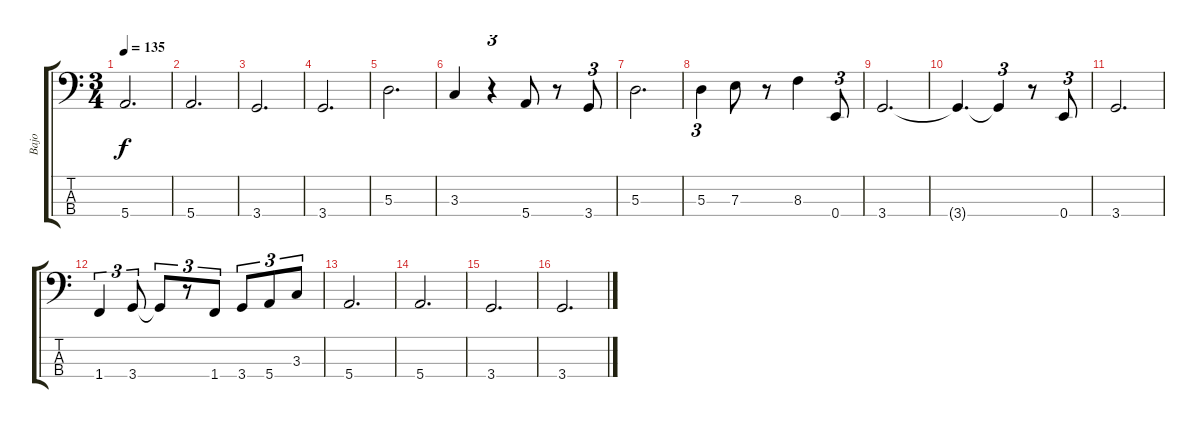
\track ("Bajo" "Bajo") {instrument electricbassfinger}
\staff {score tabs}
\tuning (G2 D2 A1 E1) {hide}
\ts (3 4)
\tempo 135
\clef f4
\ks c
5.4.2{d dy f} |
5.4.2{d} |
3.4.2{d} |
3.4.2{d} |
5.3.2{d} |
3.3.4 r.4{tu (3 2)} 5.4.8 r.8 3.4.8{tu (3 2)} |
5.3.2{d} |
5.3.4{tu (3 2)} 7.3.8 r.8 8.3.4 0.4.8{tu (3 2)} |
3.4.2{d} |
3.4{t}.4{d} 3.4{t}.4{tu (3 2)} r.8 0.4.8{tu (3 2)} |
3.4.2{d} |
1.4.4{tu (3 2)} 3.4.8{tu (3 2)} 3.4{t}.8{tu (3 2)} r.8{tu (3 2)} 1.4.8{tu (3 2)} 3.4.8{tu (3 2)} 5.4.8{tu (3 2)} 3.3.8{tu (3 2)} |
5.4.2{d} |
5.4.2{d} |
3.4.2{d} |
3.4.2{d}
